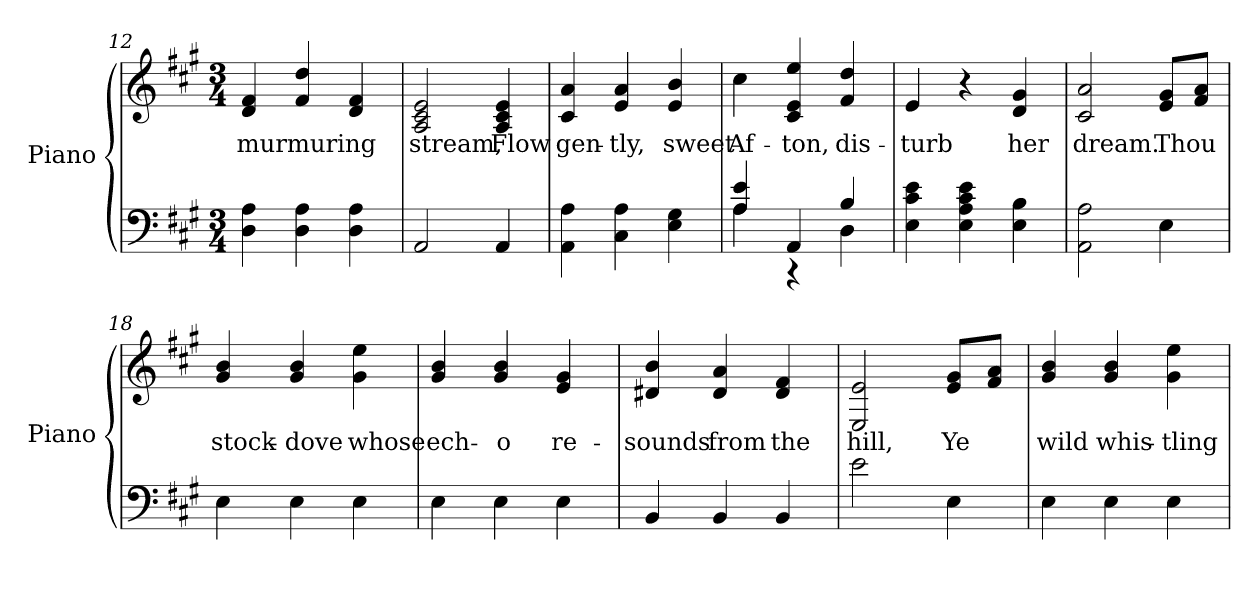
**kern	**kern	**text
*part1	*part1	*part1
*staff2	*staff1	*staff1
*I"Piano	*	*
*I'Piano	*	*
*clefF4	*clefG2	*
*k[f#c#g#]	*k[f#c#g#]	*
*A:	*A:	*
*M3/4	*M3/4	*
=12	=12	=12
!	!	!LO:LY:b:color=#000000
4Di\ 4Ai	4di/ 4f#i	murmuring
4Di\ 4Ai	4f#i/ 4ddi	.
4Di\ 4Ai	4di/ 4f#i	.
=13	=13	=13
!	!	!LO:LY:b:color=#000000
2AAi/	2Ai/ 2c#i 2ei	stream,
!	!	!LO:LY:b:color=#000000
4AAi/	4Ai/ 4c#i 4ei	Flow
=14	=14	=14
!	!	!LO:LY:b:color=#000000
4AAi\ 4Ai	4c#i/ 4ai	gen-
!	!	!LO:LY:b:color=#000000
4C#i\ 4Ai	4ei/ 4ai	-tly,
!	!	!LO:LY:b:color=#000000
4Ei\ 4G#i	4ei/ 4bi	sweet
=15	=15	=15
*^	*	*
!	!	!	!LO:LY:b:color=#000000
4Ai/ 4ei	4Ai\	4cc#i\	Af-
!	!	!	!LO:LY:b:color=#000000
4AAi/	4r	4c#i/ 4ei 4eei	-ton,
!	!	!	!LO:LY:b:color=#000000
4Bi/	4Di\	4f#i/ 4ddi	dis-
*v	*v	*	*
!!LO:LB:g=z
=16	=16	=16
*^	*	*
!	!	!	!LO:LY:b:color=#000000
*v	*v	*	*
4Ei\ 4c#i 4ei	4ei/	-turb
!	!	!LO:LY:b:color=#000000
4Ei\ 4Ai 4c#i 4ei	4r	not
!	!	!LO:LY:b:color=#000000
4Ei\ 4Bi	4di/ 4g#i	her
=17	=17	=17
!	!	!LO:LY:b:color=#000000
2AAi\ 2Ai	2c#i/ 2ai	dream.
!	!	!LO:LY:b:color=#000000
4Ei\	8ei/ 8g#iL	Thou
.	8f#i/ 8aiJ	.
=18	=18	=18
!	!	!LO:LY:b:color=#000000
4Ei\	4g#i/ 4bi	stock-
!	!	!LO:LY:b:color=#000000
4Ei\	4g#i/ 4bi	-dove
!	!	!LO:LY:b:color=#000000
4Ei\	4g#i\ 4eei	whose
=19	=19	=19
!	!	!LO:LY:b:color=#000000
4Ei\	4g#i/ 4bi	ech-
!	!	!LO:LY:b:color=#000000
4Ei\	4g#i/ 4bi	-o
!	!	!LO:LY:b:color=#000000
4Ei\	4ei/ 4g#i	re-
=20	=20	=20
!	!	!LO:LY:b:color=#000000
4BBi/	4d#Xi/ 4bi	-sounds
!	!	!LO:LY:b:color=#000000
4BBi/	4d#i/ 4ai	from
!	!	!LO:LY:b:color=#000000
4BBi/	4d#i/ 4f#i	the
=21	=21	=21
!	!	!LO:LY:b:color=#000000
2ei\	2Ei/ 2ei	hill,
!	!	!LO:LY:b:color=#000000
4Ei\	8ei/ 8g#iL	Ye
.	8f#i/ 8aiJ	.
=22	=22	=22
!	!	!LO:LY:b:color=#000000
4Ei\	4g#i/ 4bi	wild
!	!	!LO:LY:b:color=#000000
4Ei\	4g#i/ 4bi	whis-
!	!	!LO:LY:b:color=#000000
4Ei\	4g#i\ 4eei	-tling
=	=	=
*-	*-	*-
